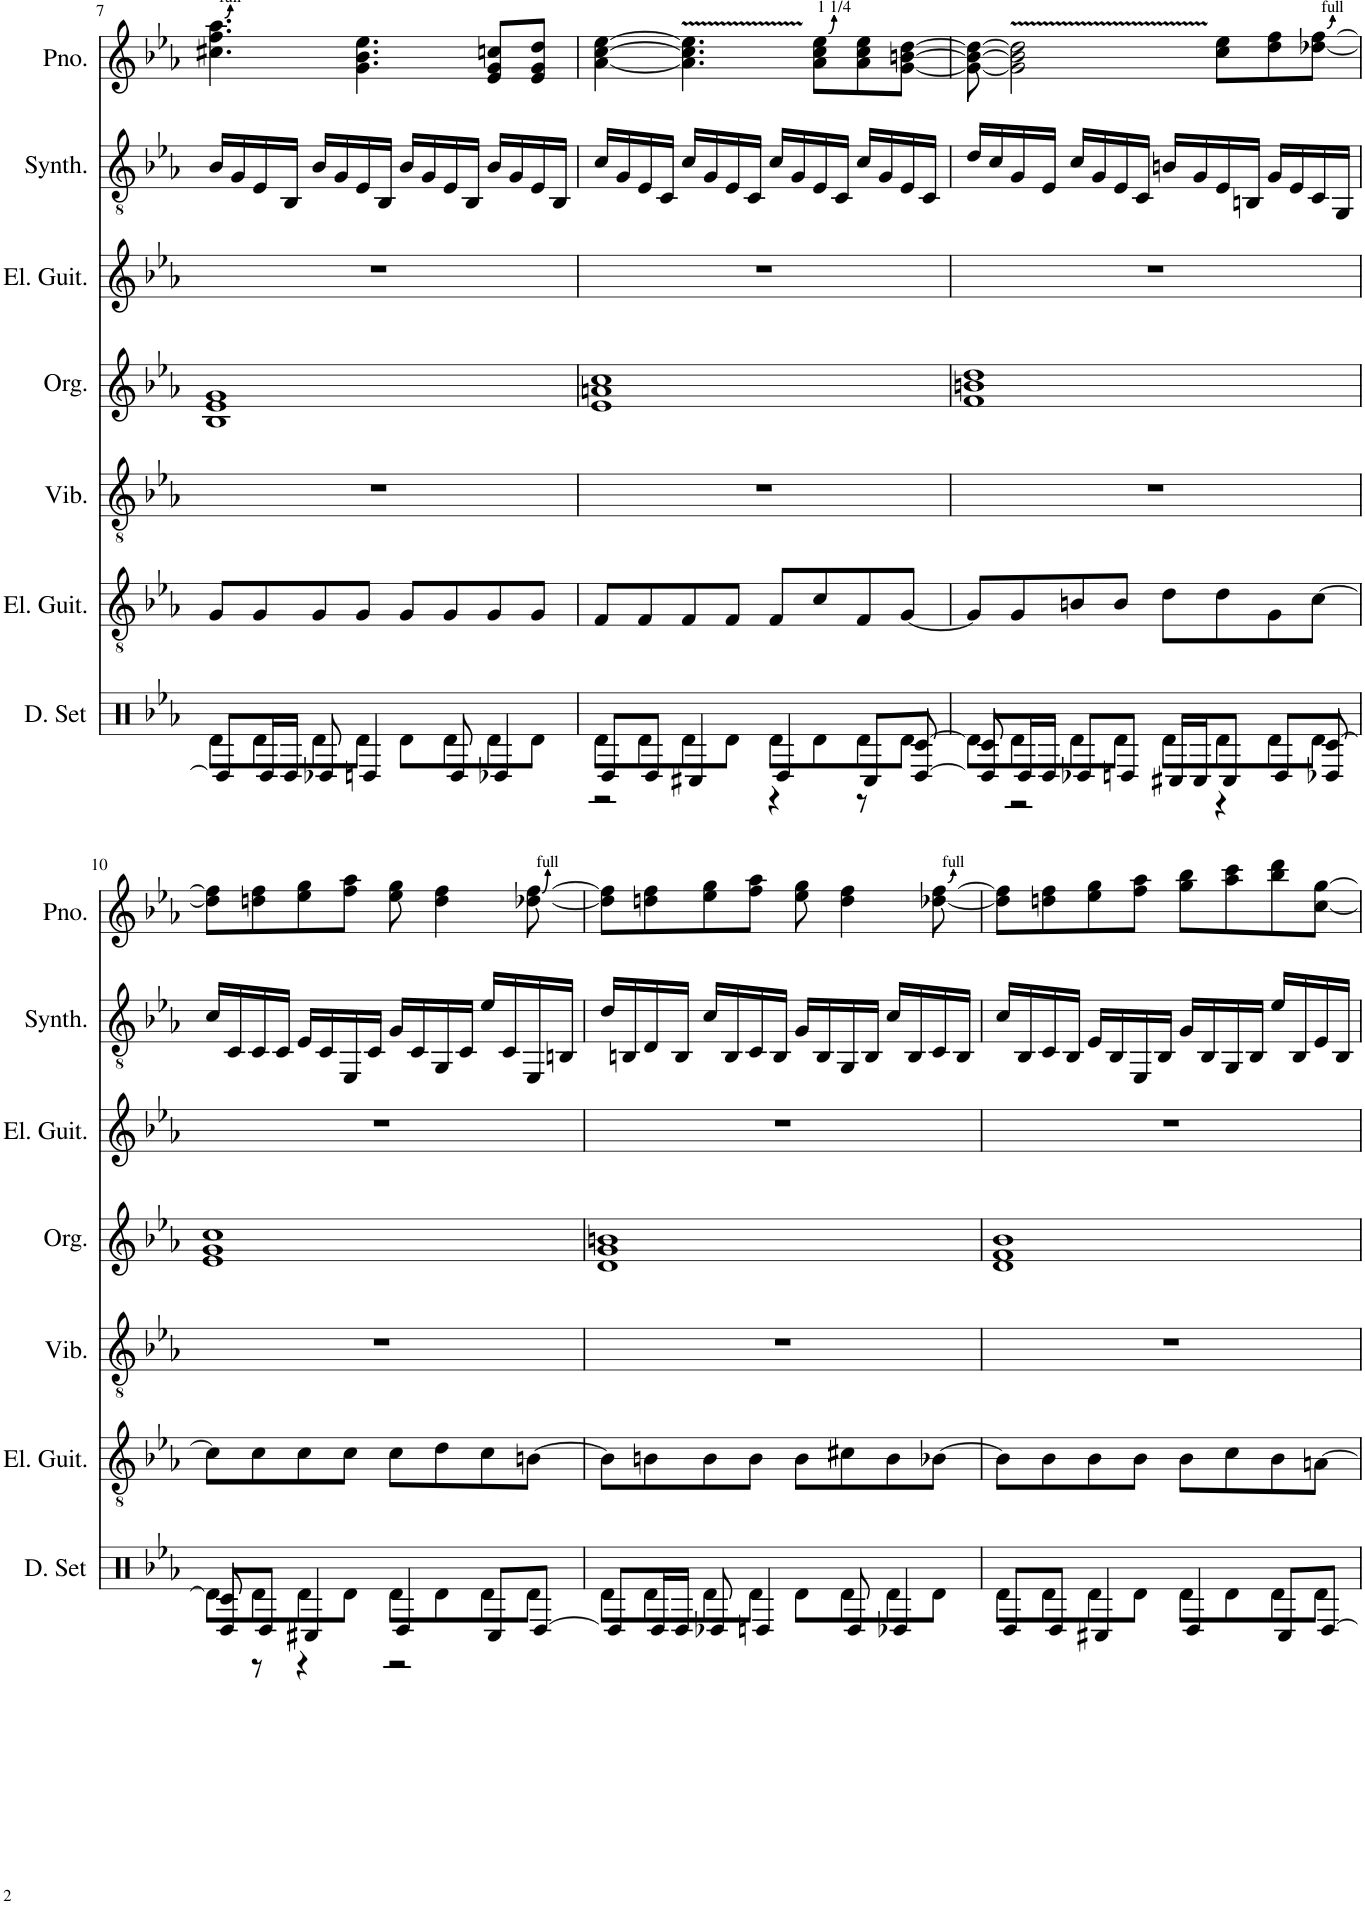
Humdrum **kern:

**kern	**kern	**kern	**kern	**kern	**kern	**kern
*part7	*part6	*part5	*part4	*part3	*part2	*part1
*staff7	*staff6	*staff5	*staff4	*staff3	*staff2	*staff1
*I"ドラムセット	*I"エレキギター	*I"ビブラフォン	*I"オルガン	*I"エレキギター	*I"矩形波	*I"Piano
*	*	*	*	*	*	*I'Pno.
!!LO:PB:g=z
*clefX	*clefGv2	*clefGv2	*clefG2	*clefG2	*clefGv2	*clefG2
*k[b-e-a-]	*k[b-e-a-]	*k[b-e-a-]	*k[b-e-a-]	*k[b-e-a-]	*k[b-e-a-]	*k[b-e-a-]
*M4/4	*M4/4	*M4/4	*M4/4	*M4/4	*M4/4	*M4/4
=7	=7	=7	=7	=7	=7	=7
*^	*	*	*	*	*	*
8D/L]	8d\L	8G/L	1r	1B- 1e- 1g	1r	16B-/LL	4.cc#X\ 4.ff\ 4.aa-\
.	.	.	.	.	.	16G/	.
16D/L	8d\	8G/	.	.	.	16E-/	.
16D/JJ	.	.	.	.	.	16BB-/JJ	.
8D-X/	8d\	8G/	.	.	.	16B-/LL	.
.	.	.	.	.	.	16G/	.
4Dn/	8d\J	8G/J	.	.	.	16E-/	4.g\ 4.b-\ 4.ee-\
.	.	.	.	.	.	16BB-/JJ	.
.	8d\L	8G/L	.	.	.	16B-/LL	.
.	.	.	.	.	.	16G/	.
8D/	8d\	8G/	.	.	.	16E-/	.
.	.	.	.	.	.	16BB-/JJ	.
4D-X/	8d\	8G/	.	.	.	16B-/LL	8e-/ 8g/ 8ccn/L
.	.	.	.	.	.	16G/	.
.	8d\J	8G/J	.	.	.	16E-/	8e-/ 8g/ 8dd/J
.	.	.	.	.	.	16BB-/JJ	.
=8	=8	=8	=8	=8	=8	=8	=8
*	*^	*	*	*	*	*	*
8D/L	8d\L	2r	8F/L	1r	1e- 1an 1cc	1r	16c/LL	[4a-\ [4cc\ [4ee-\
.	.	.	.	.	.	.	16G/	.
8D/J	8d\	.	8F/	.	.	.	16E-/	.
.	.	.	.	.	.	.	16C/JJ	.
4C#X/	8d\	.	8F/	.	.	.	16c/LL	4.a-\] 4.cc\] 4.ee-\]
.	.	.	.	.	.	.	16G/	.
.	8d\J	.	8F/J	.	.	.	16E-/	.
.	.	.	.	.	.	.	16C/JJ	.
4D/	8d\L	4r	8F/L	.	.	.	16c/LL	.
.	.	.	.	.	.	.	16G/	.
.	8d\	.	8c/	.	.	.	16E-/	8a-\ 8cc\ 8ee-\L
.	.	.	.	.	.	.	16C/JJ	.
8C/L	8d\	8r	8F/	.	.	.	16c/LL	8a-\ 8cc\ 8ee-\
.	.	.	.	.	.	.	16G/	.
[8D/J	8d\J	[8c/	[8G/J	.	.	.	16E-/	[8g\ [8bn\ [8dd\J
.	.	.	.	.	.	.	16C/JJ	.
=9	=9	=9	=9	=9	=9	=9	=9	=9
8D/L]	8d\L	8c/]	8G/L]	1r	1f 1bn 1dd	1r	16d/LL	8g\_ 8b\_ 8dd\_
.	.	.	.	.	.	.	16c/	.
16D/L	8d\	2r	8G/	.	.	.	16G/	2g\] 2b\] 2dd\]
16D/JJ	.	.	.	.	.	.	16E-/JJ	.
8D-X/L	8d\	.	8Bn/	.	.	.	16c/LL	.
.	.	.	.	.	.	.	16G/	.
8Dn/J	8d\J	.	8B/J	.	.	.	16E-/	.
.	.	.	.	.	.	.	16C/JJ	.
16C#X/LL	8d\L	.	8d\L	.	.	.	16Bn/LL	.
16C/J	.	.	.	.	.	.	16G/	.
8C/J	8d\	4r	8d\	.	.	.	16E-/	8cc\ 8ee-\L
.	.	.	.	.	.	.	16BBn/JJ	.
8D/L	8d\	.	8G\	.	.	.	16G/LL	8dd\ 8ff\
.	.	.	.	.	.	.	16E-/	.
8D-X/J	8d\J	[8c/	[8c\J	.	.	.	16C/	[8dd-X\ [8ff\J
.	.	.	.	.	.	.	16GG/JJ	.
!!LO:LB:g=z
=10	=10	=10	=10	=10	=10	=10	=10	=10
8D/L	8d\L	8c/]	8c\L]	1r	1e- 1g 1cc	1r	16c/LL	8dd-\] 8ff\]L
.	.	.	.	.	.	.	16C/	.
8D/J	8d\	8r	8c\	.	.	.	16C/	8ddn\ 8ff\
.	.	.	.	.	.	.	16C/JJ	.
4C#X/	8d\	4r	8c\	.	.	.	16E-/LL	8ee-\ 8gg\
.	.	.	.	.	.	.	16C/	.
.	8d\J	.	8c\J	.	.	.	16EE-/	8ff\ 8aa-\J
.	.	.	.	.	.	.	16C/JJ	.
4D/	8d\L	2r	8c\L	.	.	.	16G/LL	8ee-\ 8gg\
.	.	.	.	.	.	.	16C/	.
.	8d\	.	8d\	.	.	.	16GG/	4dd\ 4ff\
.	.	.	.	.	.	.	16C/JJ	.
8C/L	8d\	.	8c\	.	.	.	16e-/LL	.
.	.	.	.	.	.	.	16C/	.
[8D/J	8d\J	.	[8Bn\J	.	.	.	16EE-/	[8dd-X\ [8ff\
.	.	.	.	.	.	.	16BBn/JJ	.
*	*v	*v	*	*	*	*	*	*
=11	=11	=11	=11	=11	=11	=11	=11
8D/L]	8d\L	8B\L]	1r	1d 1g 1bn	1r	16d/LL	8dd-\] 8ff\]L
.	.	.	.	.	.	16BBn/	.
16D/L	8d\	8Bn\	.	.	.	16D/	8ddn\ 8ff\
16D/JJ	.	.	.	.	.	16BB/JJ	.
8D-X/	8d\	8B\	.	.	.	16c/LL	8ee-\ 8gg\
.	.	.	.	.	.	16BB/	.
4Dn/	8d\J	8B\J	.	.	.	16C/	8ff\ 8aa-\J
.	.	.	.	.	.	16BB/JJ	.
.	8d\L	8B\L	.	.	.	16G/LL	8ee-\ 8gg\
.	.	.	.	.	.	16BB/	.
8D/	8d\	8c#X\	.	.	.	16GG/	4dd\ 4ff\
.	.	.	.	.	.	16BB/JJ	.
4D-X/	8d\	8B\	.	.	.	16c/LL	.
.	.	.	.	.	.	16BB/	.
.	8d\J	[8B-X\J	.	.	.	16C/	[8dd-X\ [8ff\
.	.	.	.	.	.	16BB/JJ	.
=12	=12	=12	=12	=12	=12	=12	=12
8D/L	8d\L	8B-\L]	1r	1d 1f 1b-	1r	16c/LL	8dd-\] 8ff\]L
.	.	.	.	.	.	16BB-/	.
8D/J	8d\	8B-\	.	.	.	16C/	8ddn\ 8ff\
.	.	.	.	.	.	16BB-/JJ	.
4C#X/	8d\	8B-\	.	.	.	16E-/LL	8ee-\ 8gg\
.	.	.	.	.	.	16BB-/	.
.	8d\J	8B-\J	.	.	.	16EE-/	8ff\ 8aa-\J
.	.	.	.	.	.	16BB-/JJ	.
4D/	8d\L	8B-\L	.	.	.	16G/LL	8gg\ 8bb-\L
.	.	.	.	.	.	16BB-/	.
.	8d\	8c\	.	.	.	16GG/	8aa-\ 8ccc\
.	.	.	.	.	.	16BB-/JJ	.
8C/L	8d\	8B-\	.	.	.	16e-/LL	8bb-\ 8ddd\
.	.	.	.	.	.	16BB-/	.
[8D/J	8d\J	[8An\J	.	.	.	16E-/	[8cc\ [8gg\J
.	.	.	.	.	.	16BB-/JJ	.
*v	*v	*	*	*	*	*	*
=	=	=	=	=	=	=
*-	*-	*-	*-	*-	*-	*-
